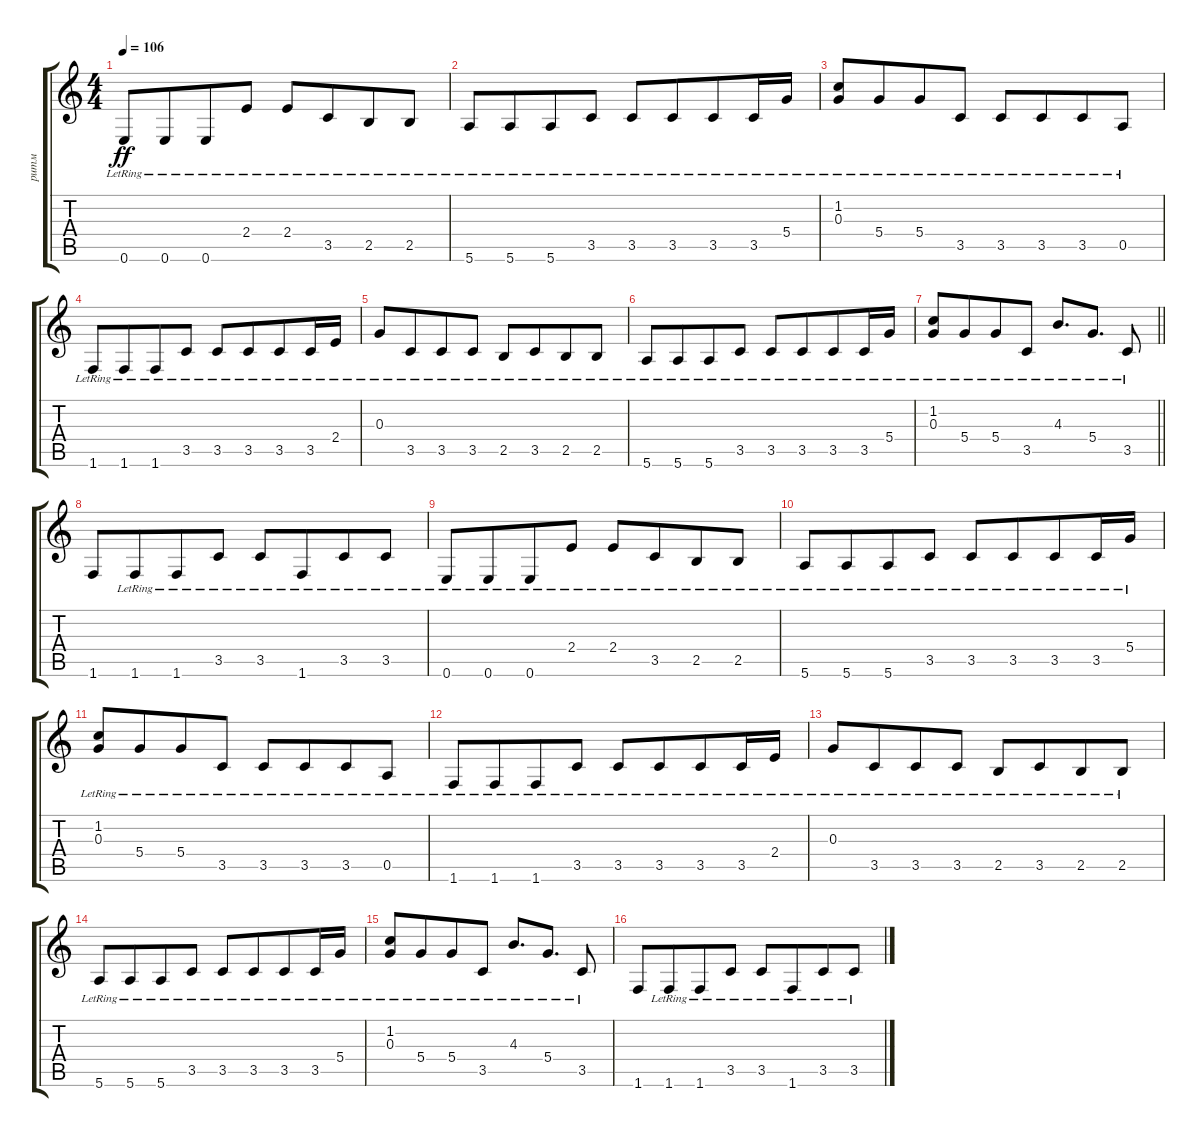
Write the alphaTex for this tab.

\track ("ритм" "ритм") {instrument electricguitarjazz}
\staff {score tabs}
\tuning (E4 B3 G3 D3 A2 E2) {hide}
\ts (4 4)
\tempo 106
\clef g2
\ks aminor
0.6{lr}.8{dy ff} 0.6{lr}.8{beam merge} 0.6{lr}.8 2.4{lr}.8 2.4{lr}.8 3.5{lr}.8{beam merge} 2.5{lr}.8 2.5{lr}.8 |
5.6{lr}.8 5.6{lr}.8{beam merge} 5.6{lr}.8 3.5{lr}.8 3.5{lr}.8 3.5{lr}.8{beam merge} 3.5{lr}.8 3.5{lr}.16 5.4{lr}.16 |
(1.2{lr} 0.3{lr}).8 5.4{lr}.8{beam merge} 5.4{lr}.8 3.5{lr}.8 3.5{lr}.8 3.5{lr}.8{beam merge} 3.5{lr}.8 0.5{lr}.8 |
1.6{lr}.8 1.6{lr}.8{beam merge} 1.6{lr}.8 3.5{lr}.8 3.5{lr}.8 3.5{lr}.8{beam merge} 3.5{lr}.8 3.5{lr}.16 2.4{lr}.16 |
0.3{lr}.8 3.5{lr}.8{beam merge} 3.5{lr}.8 3.5{lr}.8 2.5{lr}.8 3.5{lr}.8{beam merge} 2.5{lr}.8 2.5{lr}.8 |
5.6{lr}.8 5.6{lr}.8{beam merge} 5.6{lr}.8 3.5{lr}.8 3.5{lr}.8 3.5{lr}.8{beam merge} 3.5{lr}.8 3.5{lr}.16 5.4{lr}.16 |
\barLineRight lightlight
(1.2{lr} 0.3{lr}).8 5.4{lr}.8{beam merge} 5.4{lr}.8 3.5{lr}.8 4.3{lr}.8{d beam merge} 5.4{lr}.8{d} 3.5{lr}.8 |
\section ("" "")
1.6.8 1.6{lr}.8{beam merge} 1.6{lr}.8 3.5{lr}.8 3.5{lr}.8 1.6{lr}.8{beam merge} 3.5{lr}.8 3.5{lr}.8 |
0.6{lr}.8 0.6{lr}.8{beam merge} 0.6{lr}.8 2.4{lr}.8 2.4{lr}.8 3.5{lr}.8{beam merge} 2.5{lr}.8 2.5{lr}.8 |
5.6{lr}.8 5.6{lr}.8{beam merge} 5.6{lr}.8 3.5{lr}.8 3.5{lr}.8 3.5{lr}.8{beam merge} 3.5{lr}.8 3.5{lr}.16 5.4{lr}.16 |
(1.2{lr} 0.3{lr}).8 5.4{lr}.8{beam merge} 5.4{lr}.8 3.5{lr}.8 3.5{lr}.8 3.5{lr}.8{beam merge} 3.5{lr}.8 0.5{lr}.8 |
1.6{lr}.8 1.6{lr}.8{beam merge} 1.6{lr}.8 3.5{lr}.8 3.5{lr}.8 3.5{lr}.8{beam merge} 3.5{lr}.8 3.5{lr}.16 2.4{lr}.16 |
0.3{lr}.8 3.5{lr}.8{beam merge} 3.5{lr}.8 3.5{lr}.8 2.5{lr}.8 3.5{lr}.8{beam merge} 2.5{lr}.8 2.5{lr}.8 |
5.6{lr}.8 5.6{lr}.8{beam merge} 5.6{lr}.8 3.5{lr}.8 3.5{lr}.8 3.5{lr}.8{beam merge} 3.5{lr}.8 3.5{lr}.16 5.4{lr}.16 |
(1.2{lr} 0.3{lr}).8 5.4{lr}.8{beam merge} 5.4{lr}.8 3.5{lr}.8 4.3{lr}.8{d beam merge} 5.4{lr}.8{d} 3.5{lr}.8 |
1.6.8 1.6{lr}.8{beam merge} 1.6{lr}.8 3.5{lr}.8 3.5{lr}.8 1.6{lr}.8{beam merge} 3.5{lr}.8 3.5{lr}.8
